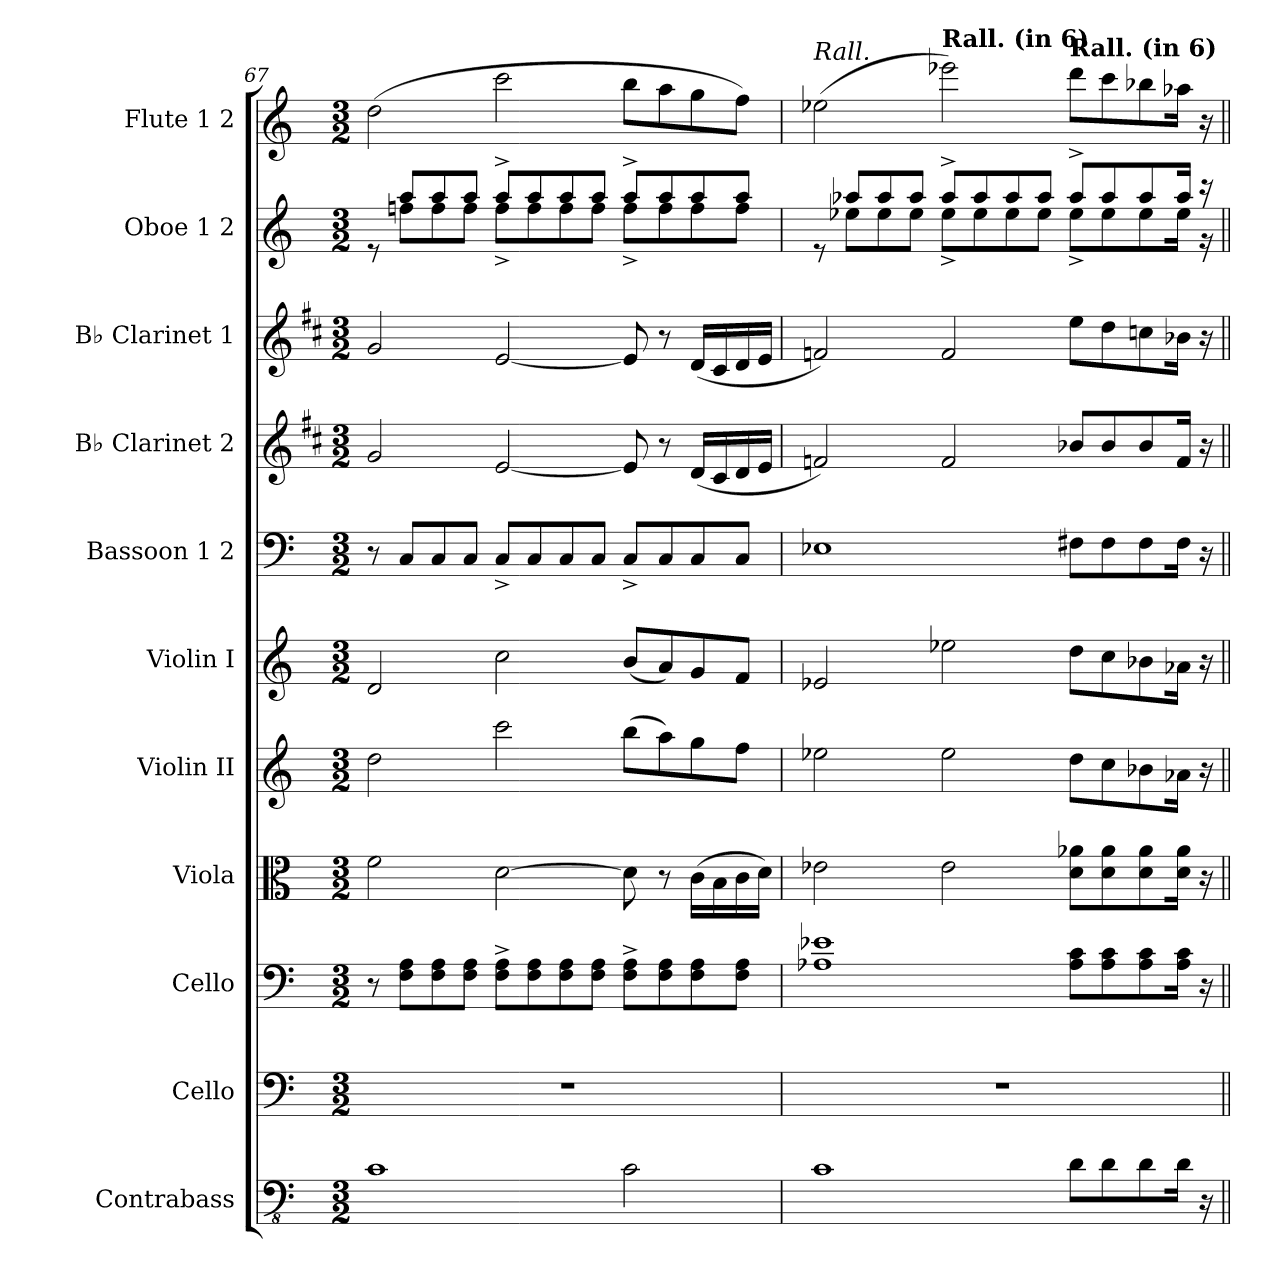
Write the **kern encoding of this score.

**kern	**kern	**kern	**kern	**kern	**kern	**kern	**kern	**kern	**kern	**kern
*part11	*part10	*part9	*part8	*part7	*part6	*part5	*part4	*part3	*part2	*part1
*staff11	*staff10	*staff9	*staff8	*staff7	*staff6	*staff5	*staff4	*staff3	*staff2	*staff1
*I"Contrabass	*I"Cello	*I"Cello	*I"Viola	*I"Violin II	*I"Violin I	*I"Bassoon 1               2	*I"B♭ Clarinet 2	*I"B♭ Clarinet 1	*I"Oboe 1           2	*I"Flute 1          2
*I'Cbs.	*I'Cl.	*I'Cl.	*I'Vla.	*I'Vln. 2	*I'Vln. I	*I'Bsn.	*I'Cl. 2	*I'Cl. 1	*I'Ob.	*I'Fl.
*clefFv4	*clefF4	*clefF4	*clefC3	*clefG2	*clefG2	*clefF4	*clefG2	*clefG2	*clefG2	*clefG2
*	*	*	*	*	*	*	*ITrd1c2	*ITrd1c2	*	*
*k[]	*k[]	*k[]	*k[]	*k[]	*k[]	*k[]	*k[]	*k[]	*k[]	*k[]
*M3/2	*M3/2	*M3/2	*M3/2	*M3/2	*M3/2	*M3/2	*M3/2	*M3/2	*M3/2	*M3/2
=67	=67	=67	=67	=67	=67	=67	=67	=67	=67	=67
*	*	*	*	*	*	*	*	*	*^	*
1C	1.r	8r	2f\	2dd\	2d/	8r	2f/	2f/	8re	8ryy	(2dd\
.	.	8F\ 8A\L	.	.	.	8C/L	.	.	8aa/L	8ffn\L	.
.	.	8F\ 8A\	.	.	.	8C/	.	.	8aa/	8ff\	.
.	.	8F\ 8A\J	.	.	.	8C/J	.	.	8aa/J	8ff\J	.
.	.	8F\^ 8A\^L	[2d\	2ccc\	2cc\	8C^/L	[2d/	[2d/	8aa^/L	8ff^\L	2ccc\
.	.	8F\ 8A\	.	.	.	8C/	.	.	8aa/	8ff\	.
.	.	8F\ 8A\	.	.	.	8C/	.	.	8aa/	8ff\	.
.	.	8F\ 8A\J	.	.	.	8C/J	.	.	8aa/J	8ff\J	.
2C\	.	8F\^ 8A\^L	8d\]	(8bb\L	(8b/L	8C^/L	8d/]	8d/]	8aa^/L	8ff^\L	8bb\L
.	.	8F\ 8A\	8r	8aa\)	8a/)	8C/	8r	8r	8aa/	8ff\	8aa\
.	.	8F\ 8A\	(16c\LL	8gg\	8g/	8C/	(16c/LL	(16c/LL	8aa/	8ff\	8gg\
.	.	.	16B\	.	.	.	16B/	16B/	.	.	.
.	.	8F\ 8A\J	16c\	8ff\J	8f/J	8C/J	16c/	16c/	8aa/J	8ff\J	8ff\J)
.	.	.	16d\JJ)	.	.	.	16d/JJ	16d/JJ	.	.	.
!!LO:PB:g=z
=68	=68	=68	=68	=68	=68	=68	=68	=68	=68	=68	=68
!	!	!	!	!	!	!	!	!	!	!	!LO:TX:a:i:t=Rall.
1C	1.r	1A-X 1e-X	2e-X\	2ee-X\	2e-X/	1E-X	2e-X/)	2e-X/)	8re	8ryy	(2ee-X\
.	.	.	.	.	.	.	.	.	8aa-X/L	8ee-X\L	.
.	.	.	.	.	.	.	.	.	8aa-/	8ee-\	.
.	.	.	.	.	.	.	.	.	8aa-/J	8ee-\J	.
!	!	!	!	!	!	!	!	!	!	!	!LO:TX:a:B:t=Rall. (in 6)
.	.	.	2e-\	2ee-\	2ee-X\	.	2e-/	2e-/	8aa-^/L	8ee-^\L	2eee-X\)
.	.	.	.	.	.	.	.	.	8aa-/	8ee-\	.
.	.	.	.	.	.	.	.	.	8aa-/	8ee-\	.
.	.	.	.	.	.	.	.	.	8aa-/J	8ee-\J	.
!	!	!	!	!	!	!	!	!	!	!	!LO:TX:a:B:t=Rall. (in 6)
8D\L	.	8A-\ 8c\L	8d\ 8a-X\L	8dd\L	8dd\L	8F#X\L	8a-X/L	8dd\L	8aa-^/L	8ee-^\L	8ddd\L
8D\	.	8A-\ 8c\	8d\ 8a-\	8cc\	8cc\	8F#\	8a-/	8cc\	8aa-/	8ee-\	8ccc\
8D\	.	8A-\ 8c\	8d\ 8a-\	8b-X\	8b-X\	8F#\	8a-/	8b-X\	8aa-/	8ee-\	8bb-X\
16D\Jk	.	16A-\ 16c\Jk	16d\ 16a-\Jk	16a-X\Jk	16a-X\Jk	16F#\Jk	16e-/Jk	16a-X\Jk	16aa-/Jk	16ee-\Jk	16aa-X\Jk
16r	.	16r	16r	16r	16r	16r	16r	16r	16r	16r	16r
*	*	*	*	*	*	*	*	*	*v	*v	*
=||	=||	=||	=||	=||	=||	=||	=||	=||	=||	=||
*-	*-	*-	*-	*-	*-	*-	*-	*-	*-	*-
